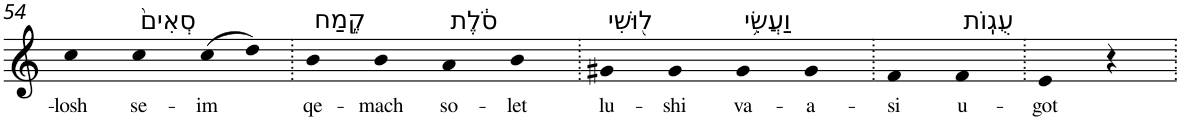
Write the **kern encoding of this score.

**kern	**text
*part1	*part1
*staff1	*staff1
*I"Piano	*
*I'Pno	*
!!LO:PB:g=z
*clefG2	*
*k[]	*
=54	=54
!	!LO:LY:b
4cc	-losh
!LO:TX:a:t=סְאִים֙	!
!	!LO:LY:b
4cc	se-
!	!LO:LY:b
(>8cc	-im
8dd)	.
=55.	=55.
!LO:TX:a:t=קֶ֣מַח	!
!	!LO:LY:b
4b	qe-
!	!LO:LY:b
4b	-mach
!LO:TX:a:t=סֹ֔לֶת	!
!	!LO:LY:b
4a	so-
!	!LO:LY:b
4b	-let
=56.	=56.
!LO:TX:a:t=ל֖וּשִׁי	!
!	!LO:LY:b
4g#X	lu-
!	!LO:LY:b
4g#	-shi
!LO:TX:a:t=וַעֲשִׂ֥י	!
!	!LO:LY:b
4g#	va-
!	!LO:LY:b
4g#	-a-
=57.	=57.
!	!LO:LY:b
4f	-si
!LO:TX:a:t=עֻגֽוֹת	!
!	!LO:LY:b
4f	u-
=58.	=58.
!	!LO:LY:b
4e	-got
4r	.
=.	=.
*-	*-
